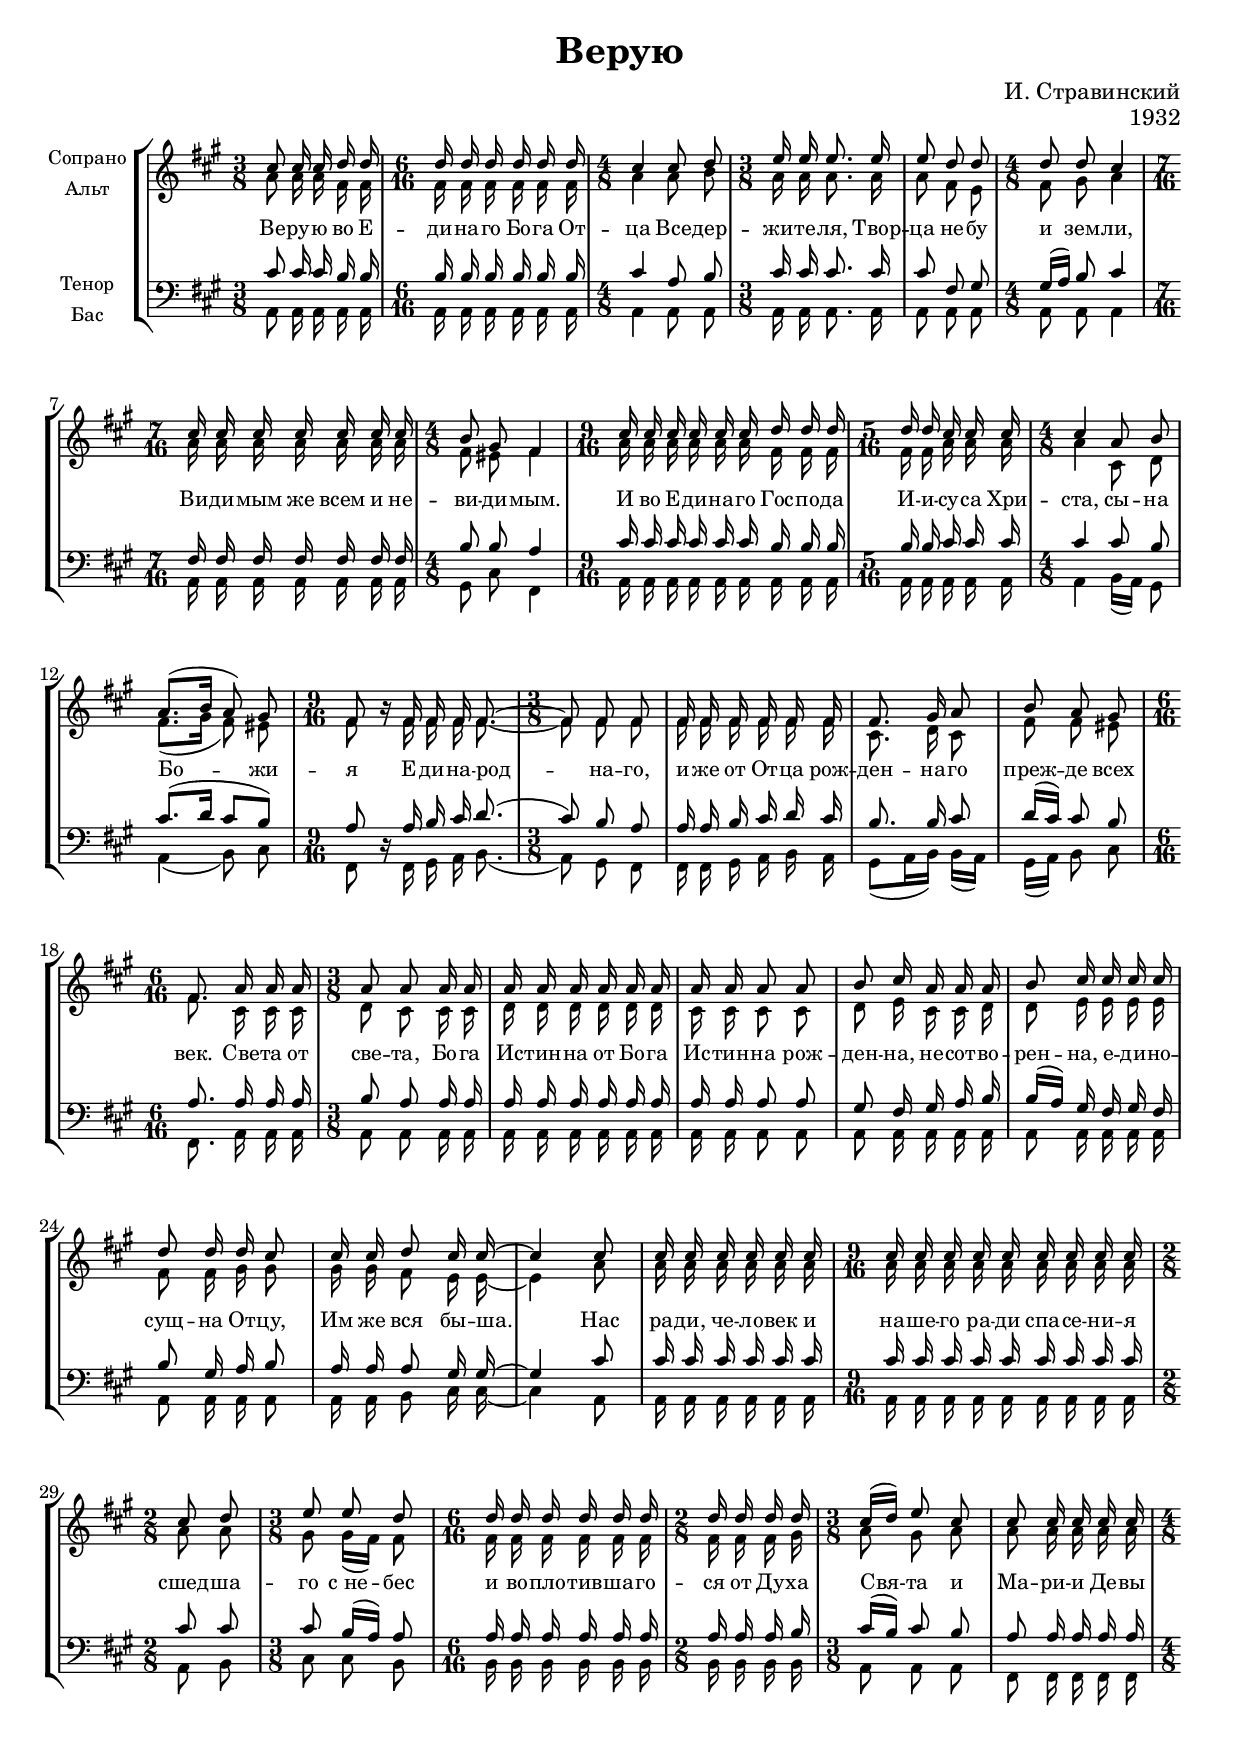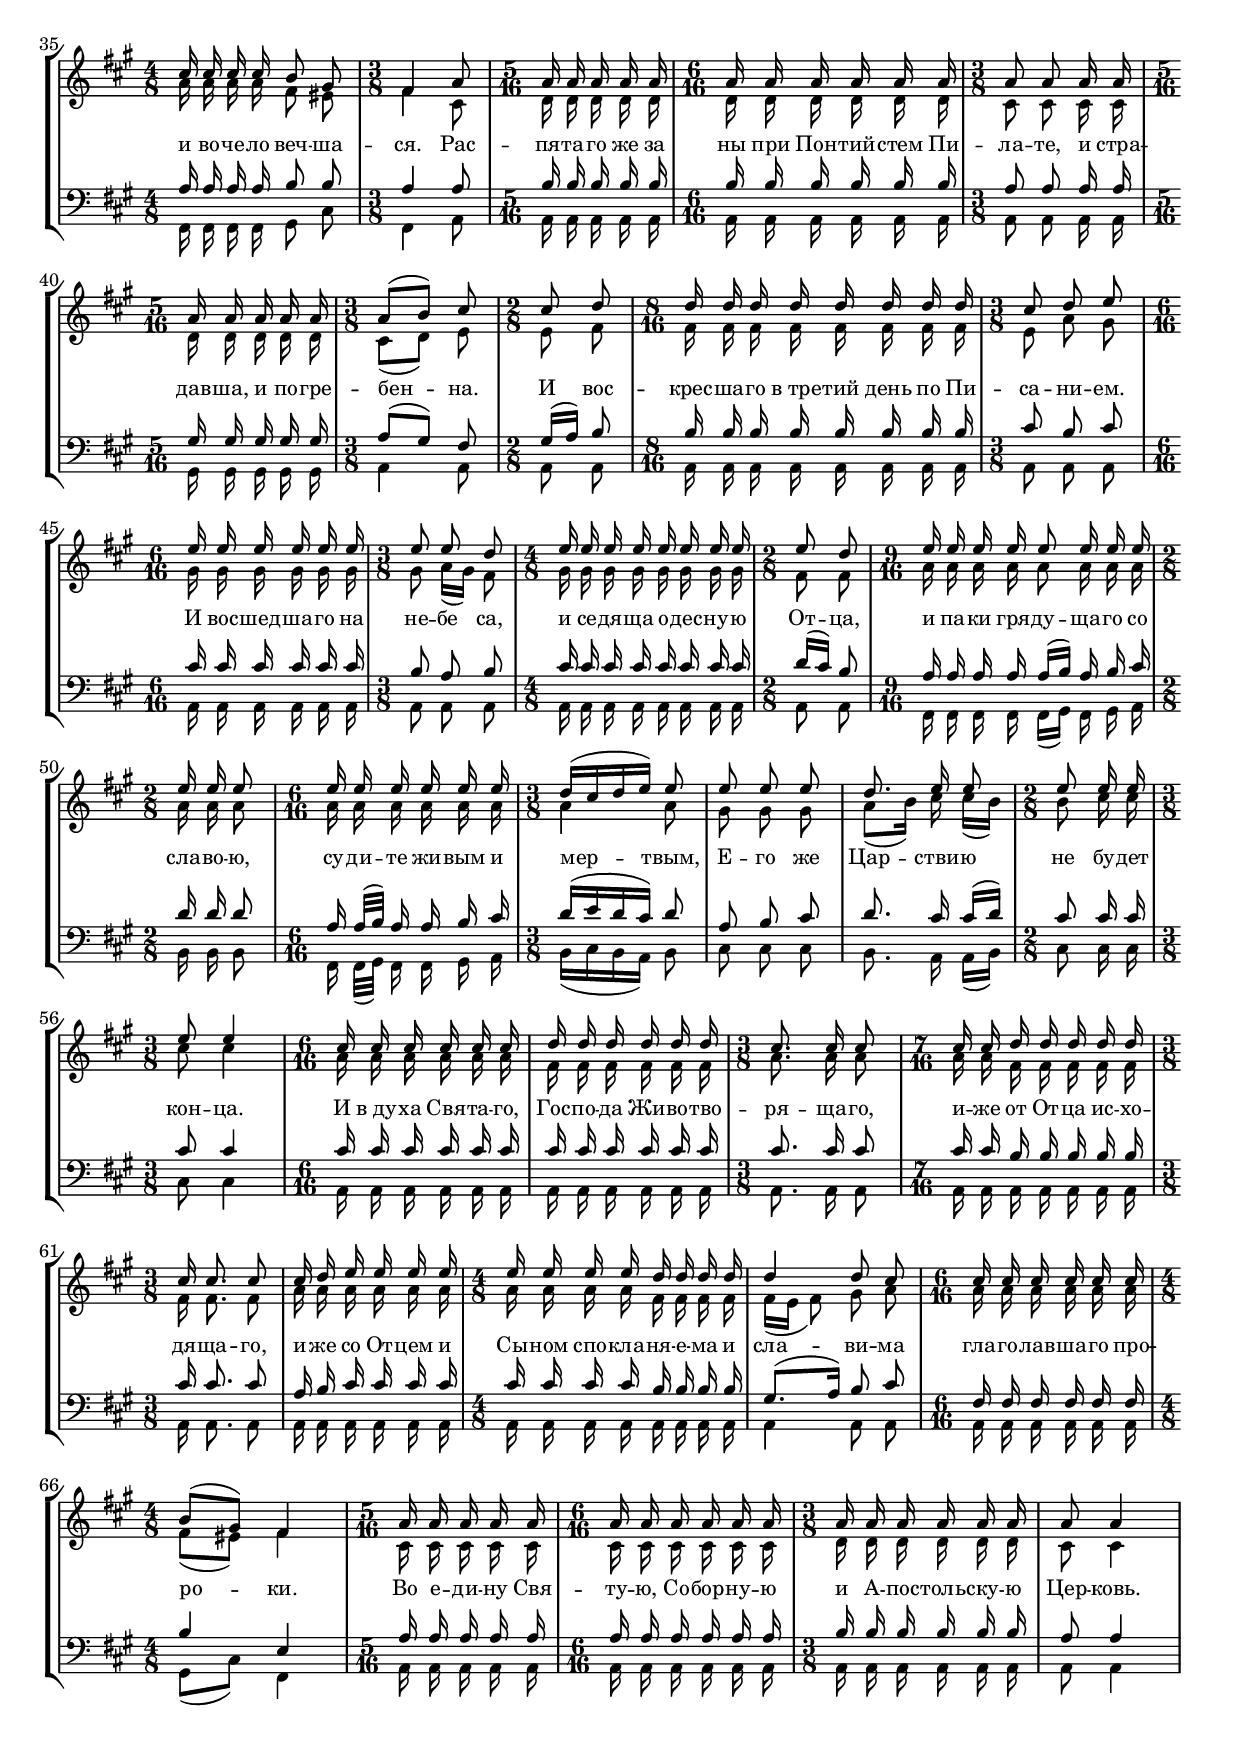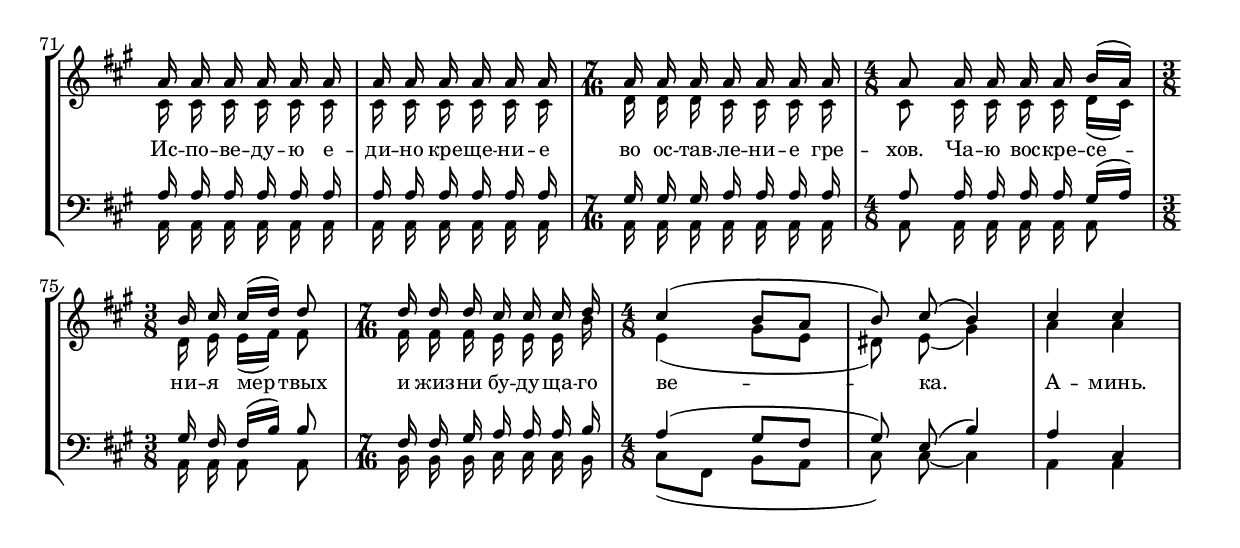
\version "2.21.0"

\pointAndClickOff

breakFourStaves = ""
noBreakTwoStaves = \noBreak


\paper {
  %annotate-spacing = ##t
  oddHeaderMarkup = \markup ""
  evenHeaderMarkup = \markup ""
  oddFooterMarkup = ""
  evenFooterMarkup = ""

  paper-width = 20.99\cm
  paper-height = 29.7\cm
  %  top-margin = 1.49\cm
  %  bottom-margin = 1.0\cm
  %  left-margin = 1.49\cm
  %  right-margin = 1.49\cm
  between-system-space = 2.0\cm
  page-top-space = 0.96\cm
}

\header {
  title = "Верую"
  opus = "1932"
  composer = "И. Стравинский"
}

SopranoMusic = \relative c'' {
  \autoBeamOff
  \clef "treble" \key fis \minor 
  \time 3/8
  cis8 cis16 cis d d |
  \time 6/16
  d16 d d d d d |
  \time 4/8
  cis4 cis8 d |
  \time 3/8 
  e16 e e8. e16 |
  e8 d d |
  \time 4/8
  d d cis4 |
  \time 7/16
  cis16 cis cis cis cis cis cis
  \time 4/8
  b8 gis fis4
  \time 9/16
  cis'16 cis cis cis cis cis d d d |
  \time 5/16
  d d cis cis cis | 
  \time 4/8
  cis4 a8 b |
  a8.[( b16] a8) gis |
  \time 9/16
  fis r16 fis16 fis fis fis8.~ |
  \time 3/8
  fis8 fis fis |
  fis16 fis fis fis fis fis | 
  fis8. gis16 a8 |
  b a gis |
  \time 6/16 
  fis8. a16 a a | 
  \time 3/8
  a8 a a16 a |
  a a a a a a |
  a a a8 a |
  b8 cis16 a a a |
  b8 cis16 cis cis cis |
  d8 d16 d cis8 |
  cis16 cis d8 cis16 cis~ |
  cis4 cis8 |
  cis16 cis cis cis cis cis |
  \time 9/16
  cis cis cis cis cis cis cis cis cis
  \time 2/8
  cis8 d | 
  \time 3/8
  e e d |
  \time 6/16
  d16 d d d d d |
  \time 2/8
  d d d d |
  \time 3/8
  cis16[( d]) e8 cis |
  
  cis8 cis16 cis cis cis |
  \time 4/8
  cis cis cis cis b8 gis |
  \time 3/8
  fis4 a8 |
  \time 5/16
  a16 a a a a |
  \time 6/16
  a a a a a a |
  \time 3/8 
  a8 a a16 a |
  \time 5/16 
  a a a a a |
  
  \time 3/8
  a8[( b]) cis
  \time 2/8
  cis d 
  \time 8/16
  d16 d d d d d d d 
  \time 3/8
  cis8 d e
  \time 6/16 
  e16 e e e e e |
  \time 3/8
  e8 e d |
  \time 4/8
  e16 e e e e e e e |
  \time 2/8
  e8 d |
  \time 9/16
  e16 e e e e8 e16 e e |
  \time 2/8 
  e16 e e8 |
  \time 6/16 
  e16 e e e e e |
  \time 3/8
  d[(cis d e ]) e8 |
  e8 e e |
  d8. e16 e8 |
  \time 2/8
  e8 e16 e |
  \time 3/8 
  e8 e4 |
  
  \time 6/16
  cis16 cis cis cis cis cis |
  d d d d d d |
  \time 3/8 
  cis8. cis16 cis8 |
  \time 7/16
  cis16 cis d d d d d |
  \time 3/8
  cis16 cis8. cis8 |
  cis16 d e e e e |
  \time 4/8 e e e e d d d d|
  d4 d8 cis |
  \time 6/16
  cis16 cis cis cis cis cis |
  \time 4/8 
  b8[( gis]) fis4 |
  \time 5/16
  a16 a a a a  |
  \time 6/16
  a a a a a a  |
  \time 3/8
  a a a a a a  |
  a8 a4 |
  a16 a a a a a  |
  a a a a a a |
  \time 7/16
  a a a a a a a  |
  \time 4/8 
  a8 a16 a a a b[( a]) |
  \time 3/8 
  b16 cis cis[( d ]) d8 |
  \time 7/16 
  d16 d d cis cis cis d |
  \time 4/8
  cis4( b8[ a] |
  b) cis( b4) |
  cis4 cis
  
  
  
}

AltoMusic = \relative c'' {
  \autoBeamOff
  \key fis \minor 
  \time 3/8
  a8 a16 a16 fis fis  |
  \time 6/16
  fis fis fis fis fis fis |
  \time 4/8
  a4 a8 b |
  \time 3/8 
  a16 a a8. a16 |
  a8 fis e  |
  \time 4/8
  fis gis a4 |
  \time 7/16
  a16 a a a a a a |
  \time 4/8
  fis8 eis fis4
  \time 9/16
  a16 a a a a a fis fis fis |
  \time 5/16
  fis fis a a a  | 
  \time 4/8
  a4 cis,8 d  |
  fis8.[( gis16] fis8) eis 
  \time 9/16
  fis r16 fis16 fis fis fis8.~ |
  \time 3/8
  fis8 fis fis |
  fis16 fis fis fis fis fis | 
  cis8. d16 cis8 |
  fis fis eis |
  \time 6/16 
  fis8. cis16 cis cis  |
  \time 3/8
  d8 cis cis16 cis  |
  d d d d d d  |
  cis16 cis cis8 cis |
  d8 e16 cis cis d |
  d8 e16 e e e |
  fis8 fis16 gis gis8 |
  
  gis16 gis fis8 e16 e~ |
  e4 a8 |
  a16 a a a a a |
  \time 9/16
  a a a a a a a a a
  \time 2/8
  a8 a | 
  \time 3/8
  gis gis16[( fis]) fis8 |
  \time 6/16
  fis16 fis fis fis fis fis |
  \time 2/8
  fis fis fis gis |
  \time 3/8
  a8 gis a |
  
  a8 a16 a a a |
  \time 4/8
  a a a a fis8 eis |
  \time 3/8
  fis4 cis8 |
  \time 5/16
  d16 d d d d  |
  \time 6/16
  d d d d d d  |
  \time 3/8 
  cis8 cis cis16 cis |
  \time 5/16 
  d d d d d  |

  \time 3/8
  cis8[( d]) e
  \time 2/8
  e fis 
  \time 8/16
  fis16 fis fis fis fis fis fis fis
  \time 3/8
  e8 a gis
  \time 6/16 
  gis16 gis gis gis gis gis |
  \time 3/8
  gis8 a16[( gis]) fis8 |
  \time 4/8
  gis16 gis gis gis gis gis gis gis |
  \time 2/8
  fis8 fis |
  \time 9/16
  a16 a a a a8 a16 a a |
  \time 2/8 
  a16 a a8 |
  \time 6/16 
  a16 a a a a a |
  \time 3/8
  a4 a8 |
  gis8 gis gis |
  a8[( b16]) cis cis[( b])
  \time 2/8
  b8 cis16 cis  |
  \time 3/8 
  cis8 cis4 |

  \time 6/16
  a16 a a a a a  |
  fis fis fis fis fis fis |
  \time 3/8 
  a8. a16 a8 |
  \time 7/16
  a16 a fis fis fis fis fis |
  \time 3/8
  fis16 fis8. fis8 |
  a16 a a a a a  |
  \time 4/8 
  a a a a fis fis fis fis|
  fis[( e] fis8) gis a |
  \time 6/16
  a16 a a a a a  |
  \time 4/8 
  fis8[( eis]) fis4 |
  \time 5/16
  cis16 cis cis cis cis  |
  \time 6/16
  cis cis cis cis cis cis  |
  \time 3/8
  d d d d d d   |
  cis8 cis4 |
  cis16 cis cis cis cis cis  |
  cis cis cis cis cis cis |
  \time 7/16
  d d d cis cis cis cis  |
  \time 4/8 
  cis8 cis16 cis cis cis d[( cis]) |
  \time 3/8 
  d16 e e[( fis ]) fis8 |
  \time 7/16 
  fis16 fis fis e e e b' |
  \time 4/8
  e,4( gis8[ e] |
  dis) e( gis4) |
  a4 a


}


TenorMusic =  \relative c' {
  \autoBeamOff
  \key fis \minor 
  \time 3/8
  cis8 cis16 cis  b b   |
  \time 6/16
  b b b b b b |
  \time 4/8
  cis4 a8 b |
  \time 3/8 
  cis16 cis cis8. cis16 |
  cis8 fis, gis   |
  \time 4/8
  gis16[( a)] b8 cis4 |
  \time 7/16
  fis,16 fis fis fis fis fis fis |
  \time 4/8
  b8 b a4
  \time 9/16
  cis16 cis cis cis cis cis b b b |
  \time 5/16
  b b  cis cis cis | 
  \time 4/8
  cis4 cis8 b |
  cis8.[( d16] cis8[ b]) 
  \time 9/16
  a r16 a16 b cis d8.(
  \time 3/8
  cis8) b a  |
  a16 a b cis d cis 
  b8. b16 cis8 |
  d16[( cis]) cis8 b |
  \time 6/16 
  a8. a16 a a |
  \time 3/8
  b8 a a16 a  |
  a a a a a a   |
  a a a8 a |
  gis8 fis16 gis a b |
  b[( a]) gis fis gis fis |
  b8 gis16 a b8

  a16 a a8 gis16 gis~ |
  gis4 cis8 |
  cis16 cis cis cis cis cis |
  \time 9/16
  cis cis cis cis cis cis cis cis cis
  \time 2/8
  cis8 cis | 
  \time 3/8
  cis b16[( a]) a8 |
  \time 6/16
  a16 a a a a a |
  \time 2/8
  a a a b |
  \time 3/8
  cis16[( b]) cis8 b |
  a8 a16 a a a |
  \time 4/8
  a a a a b8 b |
  \time 3/8
  a4 a8 |
  \time 5/16
  b16 b b b b  |
  \time 6/16
  b b b b b b  |
  \time 3/8 
  a8 a a16 a |
  \time 5/16 
  gis gis gis gis gis  |

  \time 3/8
  a8[( gis]) fis
  \time 2/8
  gis16[( a ]) b8 
  \time 8/16
  b16 b b b b b b b |
  \time 3/8
  cis8 b cis
  \time 6/16 
  cis16 cis cis cis cis cis |
  \time 3/8
  b8 a b |
  \time 4/8
  cis16 cis cis cis cis cis cis cis |
  \time 2/8
  d16[( cis]) b8 |
  \time 9/16
  a16 a a a a[(  b]) a b cis |
  \time 2/8 
  d16 d d8 |
  \time 6/16 
  a16 a32[( b]) a16 a b cis |
  \time 3/8
  d[(e d cis ]) d8 |
  a8 b cis |
  d8. cis16 cis[( d]) |
  \time 2/8
  cis8 cis16 cis |
  \time 3/8 
  cis8 cis4 |

  \time 6/16
  cis16 cis cis cis cis cis |
  cis cis cis cis cis cis |
  \time 3/8 
  cis8. cis16 cis8 |
  \time 7/16
  cis16 cis b b b b b |
  \time 3/8
  cis16 cis8. cis8 |
  a16 b cis cis cis cis |
  \time 4/8 
  cis cis cis cis b b b b |
  gis8.[( a16]) b8 cis  |
  \time 6/16
  fis,16 fis fis fis fis fis |
  \time 4/8 
  b4 e,4 |
  \time 5/16
  a16 a a a a  |
  \time 6/16
  a a a a a a  |
  \time 3/8
  b b b b b b  |
  a8 a4 |
  a16 a a a a a  |
  a a a a a a |
  \time 7/16
  gis gis gis a a a a   |
  \time 4/8 
  a8 a16 a a a gis[( a]) |
  \time 3/8 
  gis16 fis fis[( b ]) b8 |
  \time 7/16 
  fis16 fis gis a a a b |
  \time 4/8
  a4( gis8[ fis] |
  gis) e( b'4) |
  a4 cis,
  
  

}

BassMusic = \relative c {
  \autoBeamOff
  \key fis \minor 
  \time 3/8
  a8 a16 a a a   |
  \time 6/16
  a a a a a a  |
  \time 4/8
  a4 a8 a |
  \time 3/8 
  a16 a a8. a16 |
  a8 a a   |
  \time 4/8
  a8 a a4 |
  \time 7/16
  a16 a a a a a a |
  \time 4/8
  gis8 cis fis,4
  
  \time 9/16
  a16 a a a a a a a a |
  \time 5/16
  a a a a a  | 
  \time 4/8
  a4 b16[( a]) gis8 |
  a4( b8) cis
  \time 9/16
  fis, r16 fis16 gis a b8.( |
  \time 3/8
  a8) gis  fis |
  fis16 fis gis a b a 
  gis8[( a16 b]) b[( a]) |
  gis([ a)] b8 cis |
  \time 6/16
  fis,8. a16 a a |
  \time 3/8
  a8 a a16 a |
  a a a a a a 
  a a a8 a |
  a a16 a a a |
  a8 a16 a a a |
  a8 a16 a a8
  
  a16 a b8 cis16 cis~ |
  cis4 a8 |
  a16 a a a a a |
  \time 9/16
  a a a a a a a a a
  \time 2/8
  a8 b | 
  \time 3/8
  cis cis b |
  \time 6/16
  b16 b b b b b  |
  \time 2/8
  b b b b |
  \time 3/8
  a8 a a |
  
  fis8 fis16 fis fis fis |
  \time 4/8
  fis fis fis fis gis8 cis |
  \time 3/8
  fis,4 a8 |
  \time 5/16
  a16 a a a a  |
  \time 6/16
  a a a a a a   |
  \time 3/8 
  a8 a a16 a |
  \time 5/16 
  gis gis gis gis gis  |
  
  \time 3/8
  a4 a8
  \time 2/8
  a8 a
  \time 8/16
  a16 a a a a a a a
  \time 3/8
  a8 a a
  \time 6/16 
  a16 a a a a a 
  \time 3/8
  a8 a a |
  \time 4/8
  a16 a a a a a a a |
  \time 2/8
  a8 a |
  \time 9/16
  fis16 fis fis fis fis[(  gis]) fis gis a |
  \time 2/8 
  b16 b b8 |
  \time 6/16 
  fis16 fis32[( gis]) fis16 fis gis a  |
  \time 3/8
  b[(cis b a ]) b8 |
  cis8 cis cis |
  b8. a16 a[( b]) |
  \time 2/8
  cis8 cis16 cis |
  \time 3/8 
  cis8 cis4 |
  
  \time 6/16
  a16 a a a a a  |
  a a a a a a  |
  \time 3/8 
  a8. a16 a8 |
  \time 7/16
  a16 a a a a a a |
  \time 3/8
  a16 a8. a8 |
  a16 a a a a a  |
  \time 4/8 
  a a a a a a a a |
  a4 a8 a |
  \time 6/16
  a16 a a a a a  |
  \time 4/8 
  gis8[( cis]) fis,4 |
  \time 5/16
  a16 a a a a  |
  \time 6/16
  a a a a a a  |
  \time 3/8
  a a a a a a  |
  a8 a4 |
  a16 a a a a a  |
  a a a a a a |
  \time 7/16
  a a a a a a a  |
  \time 4/8 
  a8 a16 a a a a8 |
  \time 3/8 
  a16 a a8 a |
  \time 7/16 
  b16 b b cis cis cis b |
  \time 4/8
  cis8[( fis,] b8[ a] |
  cis) cis~ cis4 |
  a a
  
  
}

Credo = \lyricmode {
  Ве -- ру -- ю во Е -- ди -- на -- го Бо -- га От -- ца Все -- дер -- жи -- те -- ля,
  Твор -- ца не -- бу и зем -- ли,
  Ви -- ди -- мым же всем и не -- ви -- ди -- мым.
  И во Е -- ди -- на -- го Гос -- по -- да И -- и -- су -- са Хри -- ста, сы -- на Бо -- жи -- я
  Е -- ди -- на -- род -- на -- го, и -- же от От -- ца рож -- ден -- на -- го преж -- де всех век.
  Све -- та от све -- та, Бо -- га Ис -- тин -- на от Бо -- га Ис -- тин -- на
  рож -- ден -- на, не -- сот -- во -- рен -- на, е -- ди -- но -- сущ -- на От -- цу, Им же вся бы -- ша.
  Нас ра -- ди, че -- ло -- век и на -- ше -- го ра -- ди спа -- се -- ни -- я сшед -- ша -- го "с не" -- бес
  и во -- пло -- тив -- ша -- го -- ся от Ду -- ха Свя -- та и Ма -- ри -- и Де -- вы и во -- че -- ло веч -- ша -- ся.
  Рас -- пя -- та -- го же за ны при Пон -- тий -- стем Пи -- ла -- те,  и стра -- дав -- ша,  и по -- гре -- бен -- на.
  И вос -- крес -- ша -- го "в тре" -- тий день по Пи -- са -- ни -- ем.
  И вос -- шед -- ша -- го на не -- бе са, и се -- дя -- ща о -- дес -- ну -- ю От -- ца, 
  и па -- ки гря -- ду -- ща -- го со сла -- во -- ю, су -- ди -- те жи -- вым  и мер -- твым,
  Е -- го же Цар -- стви -- ю не бу -- дет кон -- ца.
  И "в ду" -- ха Свя -- та -- го, Гос -- по -- да Жи -- во -- тво -- ря -- ща -- го, 
  и -- же от От -- ца ис -- хо -- дя -- ща -- го, и -- же со  От -- цем и Сы -- ном спо -- кла -- ня -- е -- ма и
  сла -- ви -- ма гла -- го -- лав -- ша -- го про -- ро -- ки. Во е -- ди -- ну Свя -- ту -- ю, Со -- бор -- ну -- ю
  и А -- пос -- толь -- ску -- ю Цер -- ковь. 
  Ис -- по -- ве -- ду -- ю е -- ди -- но кре -- ще -- ни -- е во ос -- тав -- ле -- ни -- е гре -- хов.
  Ча -- ю вос -- кре -- се -- ни -- я мер -- твых и жиз -- ни бу -- ду -- ща -- го ве -- ка. А -- минь.
  
}



\score {
  \new StaffGroup \with {
    %\override Score.SpacingSpanner.base-shortest-duration = #(ly:make-moment 1/4)
    fontSize = #-1.5
    \override StaffSymbol.staff-space = #(magstep -1.5)
    \override Hairpin.to-barline = ##f
  }
  <<
    \new Staff
    <<
      \set Staff.instrumentName = \markup{\center-column{"Сопрано" "Альт"}}
      \context Staff
      <<
        \context Voice = SopranoVoice \with {
          \override Rest.staff-position = #0 
        }
        {\dynamicUp \voiceOne \SopranoMusic}
        \new Lyrics \with {
          \override VerticalAxisGroup.staff-affinity = #CENTER
        } \lyricsto "SopranoVoice" \Credo
        \context Voice = AltoVoice \with {
          \remove Dynamic_engraver
          \remove Rest_engraver
        } 
        {\voiceTwo \AltoMusic}
      >>
    >>
    \new Staff
    <<
      \set Staff.instrumentName = \markup{\center-column{"Тенор" "Бас"}}
      \context Staff
      <<
        \context Voice =  TenorVoice \with {
          \remove Dynamic_engraver
          \remove Rest_engraver
        } {\voiceOne \clef bass \TenorMusic}
        \context Voice = BassVoice  \with {
          \override Rest.staff-position = #0
        }
        {\dynamicDown \voiceTwo \clef bass \BassMusic}
      >>
    >>
   
  >> 
}

